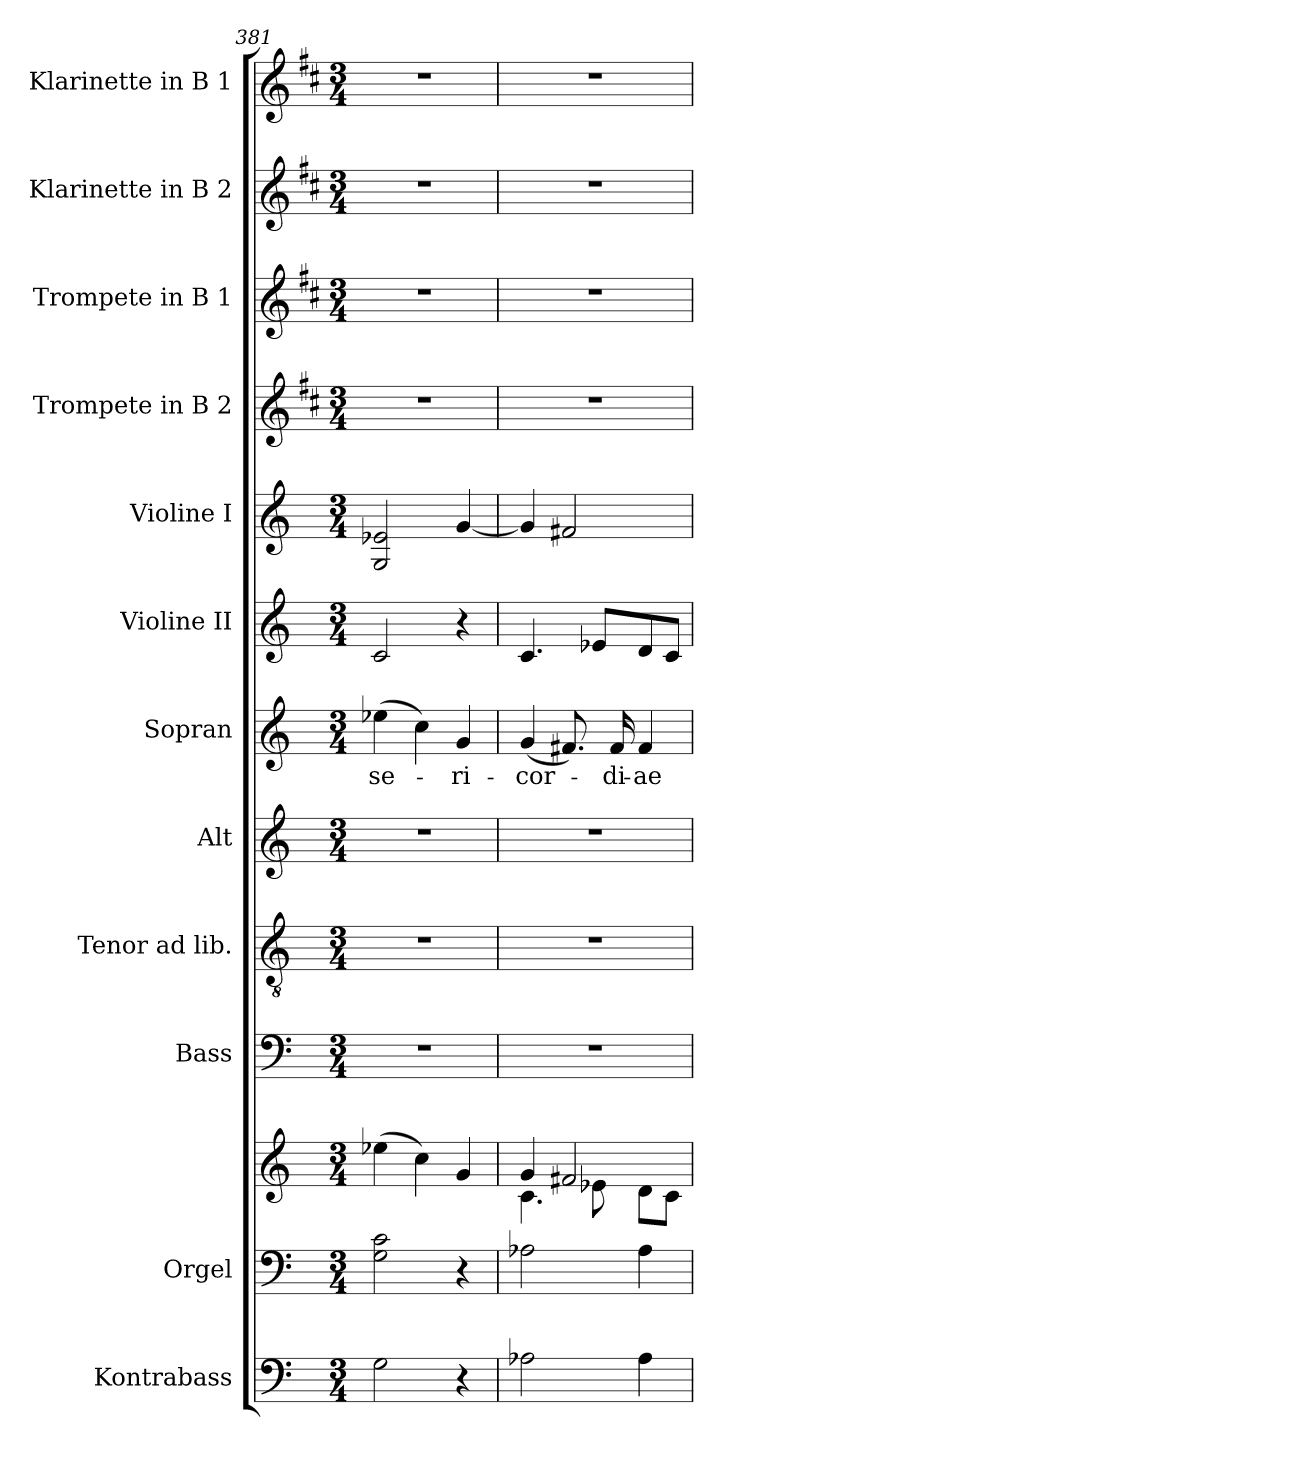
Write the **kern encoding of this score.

**kern	**kern	**kern	**kern	**kern	**kern	**kern	**text	**kern	**kern	**kern	**kern	**kern	**kern
*part12	*part11	*part11	*part10	*part9	*part8	*part7	*part7	*part6	*part5	*part4	*part3	*part2	*part1
*staff13	*staff12	*staff11	*staff10	*staff9	*staff8	*staff7	*staff7	*staff6	*staff5	*staff4	*staff3	*staff2	*staff1
*I"Kontrabass	*I"Orgel	*	*I"Bass	*I"Tenor ad lib.	*I"Alt	*I"Sopran	*	*I"Violine II	*I"Violine I	*I"Trompete in B 2	*I"Trompete in B 1	*I"Klarinette in B 2	*I"Klarinette in B 1
*I'Kb.	*I'Org.	*	*I'B	*I'T	*I'A	*I'S	*	*I'Vl. II	*I'Vl. I	*	*	*	*
*clefF4	*clefF4	*clefG2	*clefF4	*clefGv2	*clefG2	*clefG2	*	*clefG2	*clefG2	*clefG2	*clefG2	*clefG2	*clefG2
*ITrd7c12	*	*	*	*	*	*	*	*	*	*ITrd1c2	*ITrd1c2	*ITrd1c2	*ITrd1c2
*k[]	*k[]	*k[]	*k[]	*k[]	*k[]	*k[]	*	*k[]	*k[]	*k[]	*k[]	*k[]	*k[]
*C:	*C:	*C:	*C:	*C:	*C:	*C:	*	*C:	*C:	*C:	*C:	*C:	*C:
*M3/4	*M3/4	*M3/4	*M3/4	*M3/4	*M3/4	*M3/4	*	*M3/4	*M3/4	*M3/4	*M3/4	*M3/4	*M3/4
=381	=381	=381	=381	=381	=381	=381	=381	=381	=381	=381	=381	=381	=381
!	!	!	!	!	!	!	!LO:LY:b	!	!	!	!	!	!
2GG\	2G\ 2c\	(>4ee-X\	2.r	2.r	2.r	(>4ee-X\	-se-	2c/	2G/ 2e-X/	2.r	2.r	2.r	2.r
.	.	4cc\)	.	.	.	4cc\)	.	.	.	.	.	.	.
!	!	!	!	!	!	!	!LO:LY:b	!	!	!	!	!	!
4r	4r	4g/	.	.	.	4g/	-ri-	4r	[4g/	.	.	.	.
=382	=382	=382	=382	=382	=382	=382	=382	=382	=382	=382	=382	=382	=382
*	*	*^	*	*	*	*	*	*	*	*	*	*	*
!	!	!	!	!	!	!	!	!LO:LY:b	!	!	!	!	!	!
2AA-X\	2A-X\	4g/	4.c\	2.r	2.r	2.r	(<4g/	-cor-	4.c/	4g/]	2.r	2.r	2.r	2.r
.	.	2f#X/	.	.	.	.	8.f#X/)	.	.	2f#X/	.	.	.	.
.	.	.	8e-X\	.	.	.	.	.	8e-X/L	.	.	.	.	.
!	!	!	!	!	!	!	!	!LO:LY:b	!	!	!	!	!	!
.	.	.	.	.	.	.	16f#/	-di-	.	.	.	.	.	.
!	!	!	!	!	!	!	!	!LO:LY:b	!	!	!	!	!	!
4AA-\	4A-\	.	8d\L	.	.	.	4f#/	-ae	8d/	.	.	.	.	.
.	.	.	8c\J	.	.	.	.	.	8c/J	.	.	.	.	.
*	*	*v	*v	*	*	*	*	*	*	*	*	*	*	*
=	=	=	=	=	=	=	=	=	=	=	=	=	=
*-	*-	*-	*-	*-	*-	*-	*-	*-	*-	*-	*-	*-	*-
